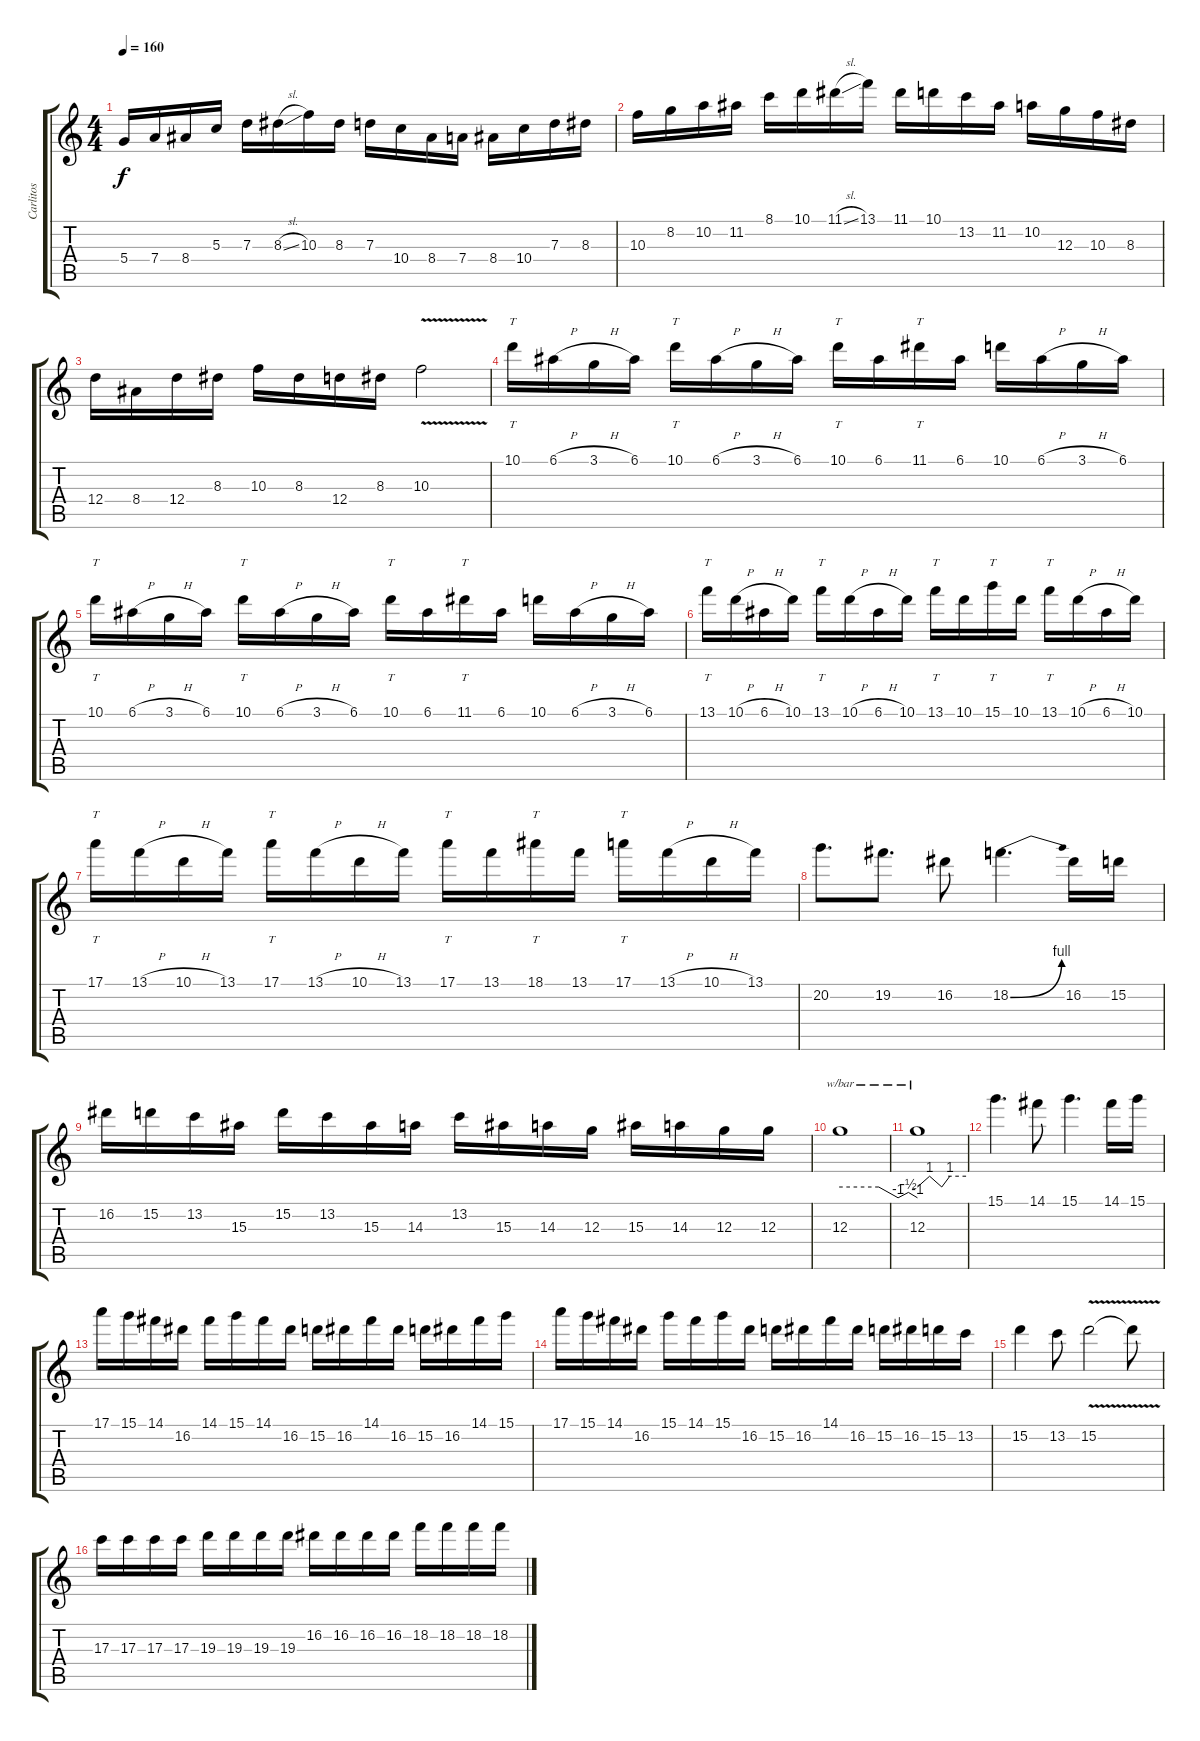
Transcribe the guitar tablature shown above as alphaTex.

\track ("Carlitos" "Carlitos") {instrument distortionguitar}
\staff {score tabs}
\tuning (E4 B3 G3 D3 A2 E2) {hide}
\ts (4 4)
\tempo 160
\clef g2
\ks c
5.4.16{dy f} 7.4.16 8.4.16 5.3.16 7.3.16 8.3{sl}.16 10.3.16 8.3.16 7.3.16 10.4.16 8.4.16 7.4.16 8.4.16 10.4.16 7.3.16 8.3.16 |
10.3.16 8.2.16 10.2.16 11.2.16 8.1.16 10.1.16 11.1{sl}.16 13.1.16 11.1.16 10.1.16 13.2.16 11.2.16 10.2.16 12.3.16 10.3.16 8.3.16 |
12.4.16 8.4.16 12.4.16 8.3.16 10.3.16 8.3.16 12.4.16 8.3.16 10.3{v}.2 |
10.1.16{tt} 6.1{h}.16 3.1{h}.16 6.1.16 10.1.16{tt} 6.1{h}.16 3.1{h}.16 6.1.16 10.1.16{tt} 6.1.16 11.1.16{tt} 6.1.16 10.1.16 6.1{h}.16 3.1{h}.16 6.1.16 |
10.1.16{tt} 6.1{h}.16 3.1{h}.16 6.1.16 10.1.16{tt} 6.1{h}.16 3.1{h}.16 6.1.16 10.1.16{tt} 6.1.16 11.1.16{tt} 6.1.16 10.1.16 6.1{h}.16 3.1{h}.16 6.1.16 |
13.1.16{tt} 10.1{h}.16 6.1{h}.16 10.1.16 13.1.16{tt} 10.1{h}.16 6.1{h}.16 10.1.16 13.1.16{tt} 10.1.16 15.1.16{tt} 10.1.16 13.1.16{tt} 10.1{h}.16 6.1{h}.16 10.1.16 |
17.1.16{tt} 13.1{h}.16 10.1{h}.16 13.1.16 17.1.16{tt} 13.1{h}.16 10.1{h}.16 13.1.16 17.1.16{tt} 13.1.16 18.1.16{tt} 13.1.16 17.1.16{tt} 13.1{h}.16 10.1{h}.16 13.1.16 |
20.2.8{d} 19.2.8{d} 16.2.8 18.2{be (bend 0 0 60 4)}.4{d} 16.2.16 15.2.16 |
16.2.16 15.2.16 13.2.16 15.3.16 15.2.16 13.2.16 15.3.16 14.3.16 13.2.16 15.3.16 14.3.16 12.3.16 15.3.16 14.3.16 12.3.16 12.3.16 |
12.3.1{tbe (custom default 0 0 30 0 45 -4 53 -2 60 -4)} |
12.3.1{tbe (custom default 0 0 15 4 30 0 40 4 60 4)} |
15.1.4{d} 14.1.8 15.1.4{d} 14.1.16 15.1.16 |
17.1.16 15.1.16 14.1.16 16.2.16 14.1.16 15.1.16 14.1.16 16.2.16 15.2.16 16.2.16 14.1.16 16.2.16 15.2.16 16.2.16 14.1.16 15.1.16 |
17.1.16 15.1.16 14.1.16 16.2.16 15.1.16 14.1.16 15.1.16 16.2.16 15.2.16 16.2.16 14.1.16 16.2.16 15.2.16 16.2.16 15.2.16 13.2.16 |
15.2.4 13.2.8 15.2{v}.2 15.2{t}.8 |
17.3.16 17.3.16 17.3.16 17.3.16 19.3.16 19.3.16 19.3.16 19.3.16 16.2.16 16.2.16 16.2.16 16.2.16 18.2.16 18.2.16 18.2.16 18.2.16
